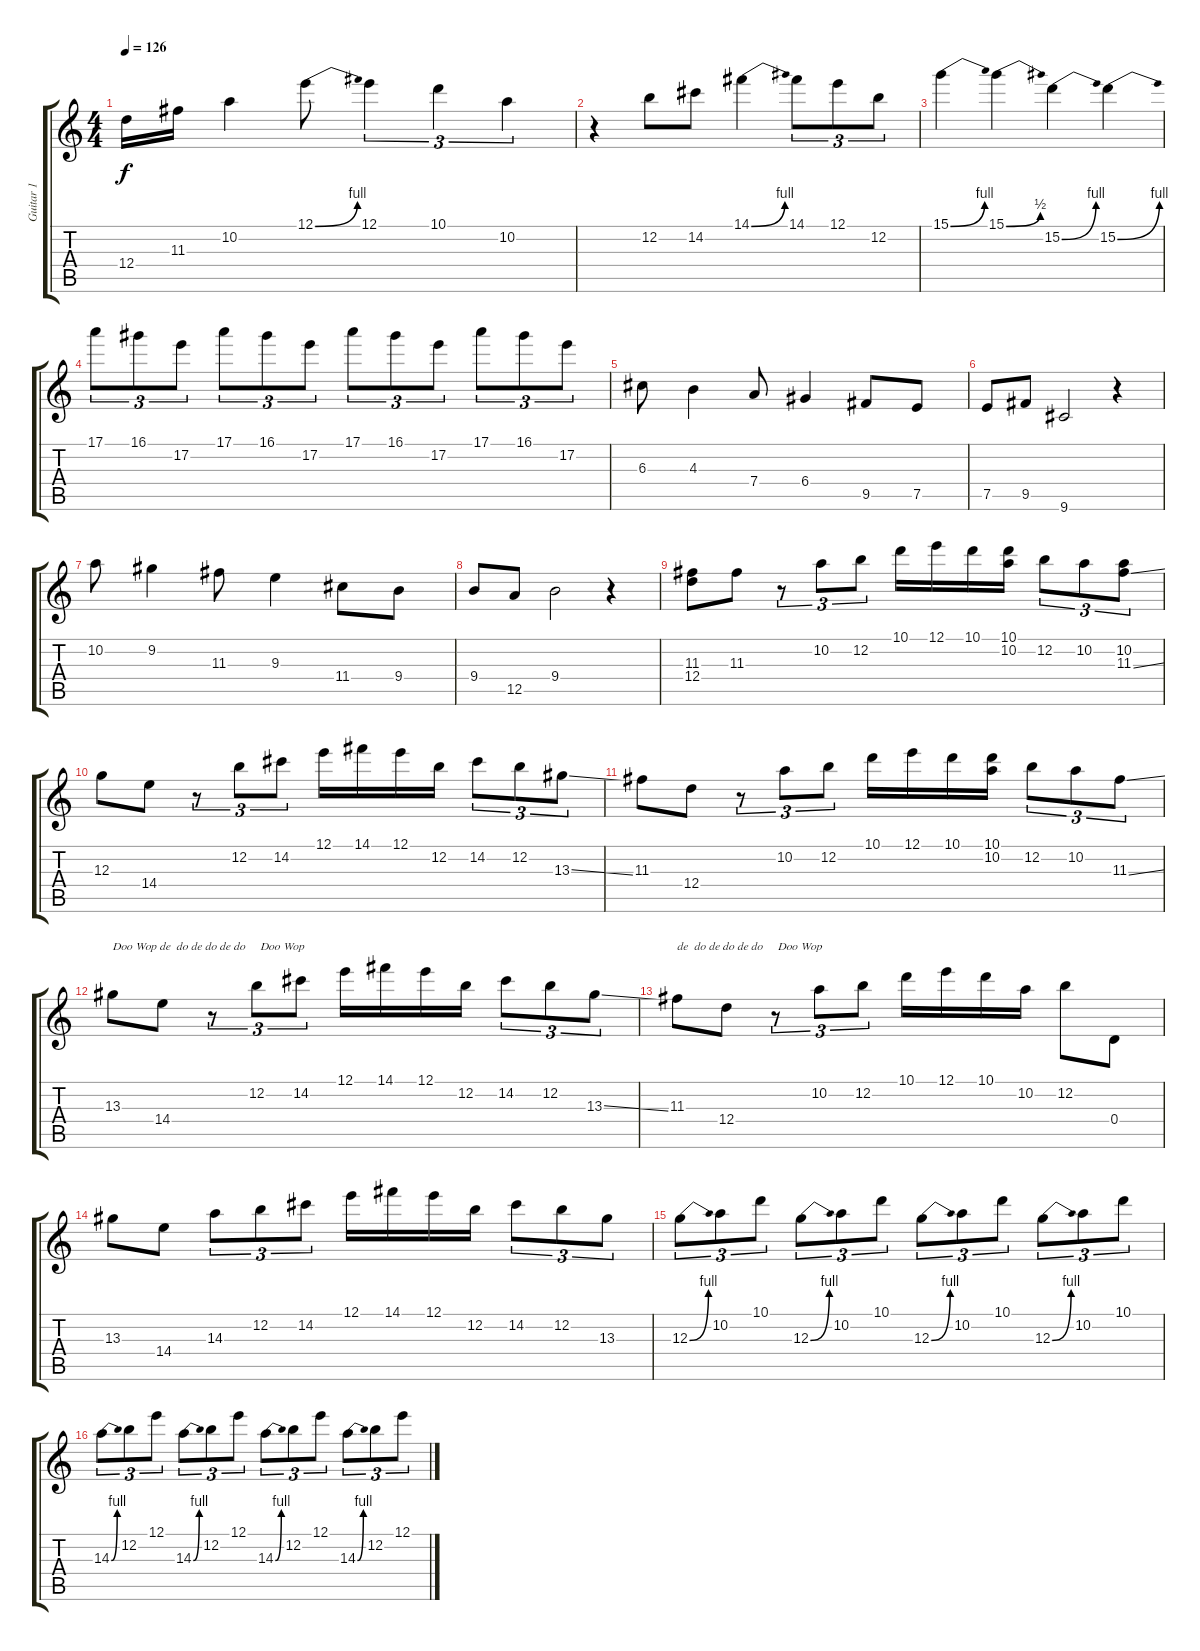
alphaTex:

\track ("Guitar 1" "Guitar 1") {instrument distortionguitar}
\staff {score tabs}
\tuning (E4 B3 G3 D3 A2 E2) {hide}
\ts (4 4)
\tempo 126
\clef g2
\ks c
12.4.16{dy f} 11.3.16 10.2.4 12.1{be (bend 0 0 60 4)}.8 12.1.4{tu (3 2)} 10.1.4{tu (3 2)} 10.2.4{tu (3 2)} |
r.4 12.2.8 14.2.8 14.1{be (bend 0 0 60 4)}.4 14.1.8{tu (3 2)} 12.1.8{tu (3 2)} 12.2.8{tu (3 2)} |
15.1{be (bend 0 0 60 4)}.4 15.1{be (bend 0 0 60 2)}.4 15.2{be (bend 0 0 60 4)}.4 15.2{be (bend 0 0 60 4)}.4 |
17.1.8{tu (3 2)} 16.1.8{tu (3 2)} 17.2.8{tu (3 2)} 17.1.8{tu (3 2)} 16.1.8{tu (3 2)} 17.2.8{tu (3 2)} 17.1.8{tu (3 2)} 16.1.8{tu (3 2)} 17.2.8{tu (3 2)} 17.1.8{tu (3 2)} 16.1.8{tu (3 2)} 17.2.8{tu (3 2)} |
6.3.8 4.3.4 7.4.8 6.4.4 9.5.8 7.5.8 |
7.5.8 9.5.8 9.6.2 r.4 |
10.2.8 9.2.4 11.3.8 9.3.4 11.4.8 9.4.8 |
9.4.8 12.5.8 9.4.2 r.4 |
(11.3 12.4).8 11.3.8 r.8{tu (3 2)} 10.2.8{tu (3 2)} 12.2.8{tu (3 2)} 10.1.16 12.1.16 10.1.16 (10.1 10.2).16 12.2.8{tu (3 2)} 10.2.8{tu (3 2)} (10.2 11.3{ss}).8{tu (3 2)} |
12.3.8 14.4.8 r.8{tu (3 2)} 12.2.8{tu (3 2)} 14.2.8{tu (3 2)} 12.1.16 14.1.16 12.1.16 12.2.16 14.2.8{tu (3 2)} 12.2.8{tu (3 2)} 13.3{ss}.8{tu (3 2)} |
11.3.8 12.4.8 r.8{tu (3 2)} 10.2.8{tu (3 2)} 12.2.8{tu (3 2)} 10.1.16 12.1.16 10.1.16 (10.1 10.2).16 12.2.8{tu (3 2)} 10.2.8{tu (3 2)} 11.3{ss}.8{tu (3 2)} |
13.3.8{txt "Doo Wop de  do de do de do     Doo Wop"} 14.4.8 r.8{tu (3 2)} 12.2.8{tu (3 2)} 14.2.8{tu (3 2)} 12.1.16 14.1.16 12.1.16 12.2.16 14.2.8{tu (3 2)} 12.2.8{tu (3 2)} 13.3{ss}.8{tu (3 2)} |
11.3.8{txt "de  do de do de do     Doo Wop"} 12.4.8 r.8{tu (3 2)} 10.2.8{tu (3 2)} 12.2.8{tu (3 2)} 10.1.16 12.1.16 10.1.16 10.2.16 12.2.8 0.4.8 |
13.3.8 14.4.8 14.3.8{tu (3 2)} 12.2.8{tu (3 2)} 14.2.8{tu (3 2)} 12.1.16 14.1.16 12.1.16 12.2.16 14.2.8{tu (3 2)} 12.2.8{tu (3 2)} 13.3.8{tu (3 2)} |
12.3{be (bend 0 0 60 4)}.8{tu (3 2)} 10.2.8{tu (3 2)} 10.1.8{tu (3 2)} 12.3{be (bend 0 0 60 4)}.8{tu (3 2)} 10.2.8{tu (3 2)} 10.1.8{tu (3 2)} 12.3{be (bend 0 0 60 4)}.8{tu (3 2)} 10.2.8{tu (3 2)} 10.1.8{tu (3 2)} 12.3{be (bend 0 0 60 4)}.8{tu (3 2)} 10.2.8{tu (3 2)} 10.1.8{tu (3 2)} |
14.3{be (bend 0 0 60 4)}.8{tu (3 2)} 12.2.8{tu (3 2)} 12.1.8{tu (3 2)} 14.3{be (bend 0 0 60 4)}.8{tu (3 2)} 12.2.8{tu (3 2)} 12.1.8{tu (3 2)} 14.3{be (bend 0 0 60 4)}.8{tu (3 2)} 12.2.8{tu (3 2)} 12.1.8{tu (3 2)} 14.3{be (bend 0 0 60 4)}.8{tu (3 2)} 12.2.8{tu (3 2)} 12.1.8{tu (3 2)}
